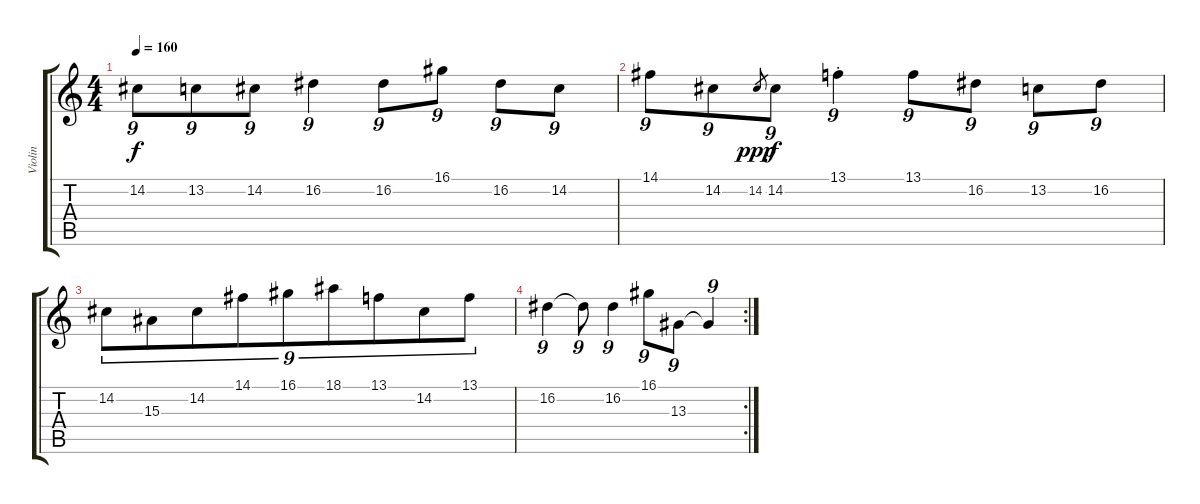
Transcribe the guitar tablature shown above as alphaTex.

\track ("Violin" "Violin") {instrument violin}
\staff {score tabs}
\tuning (E4 B3 G3 D3 A2 E2) {hide}
\ts (4 4)
\tempo 160
\clef g2
\ks c
14.2.8{tu (9 8) dy f} 13.2.8{tu (9 8)} 14.2.8{tu (9 8)} 16.2.4{tu (9 8)} 16.2.8{tu (9 8)} 16.1.8{tu (9 8)} 16.2.8{tu (9 8)} 14.2.8{tu (9 8)} |
14.1.8{tu (9 8)} 14.2.8{tu (9 8)} 14.2.8{gr dy ppp} 14.2.8{tu (9 8) dy f} 13.1{st}.4{tu (9 8)} 13.1.8{tu (9 8)} 16.2.8{tu (9 8)} 13.2.8{tu (9 8)} 16.2.8{tu (9 8)} |
14.2.8{tu (9 8)} 15.3.8{tu (9 8)} 14.2.8{tu (9 8)} 14.1.8{tu (9 8)} 16.1.8{tu (9 8)} 18.1.8{tu (9 8)} 13.1.8{tu (9 8)} 14.2.8{tu (9 8)} 13.1.8{tu (9 8)} |
\rc 2
16.2.4{tu (9 8)} 16.2{t}.8{tu (9 8)} 16.2.4{tu (9 8)} 16.1.8{tu (9 8)} 13.3.8{tu (9 8)} 13.3{t}.4{tu (9 8)}
